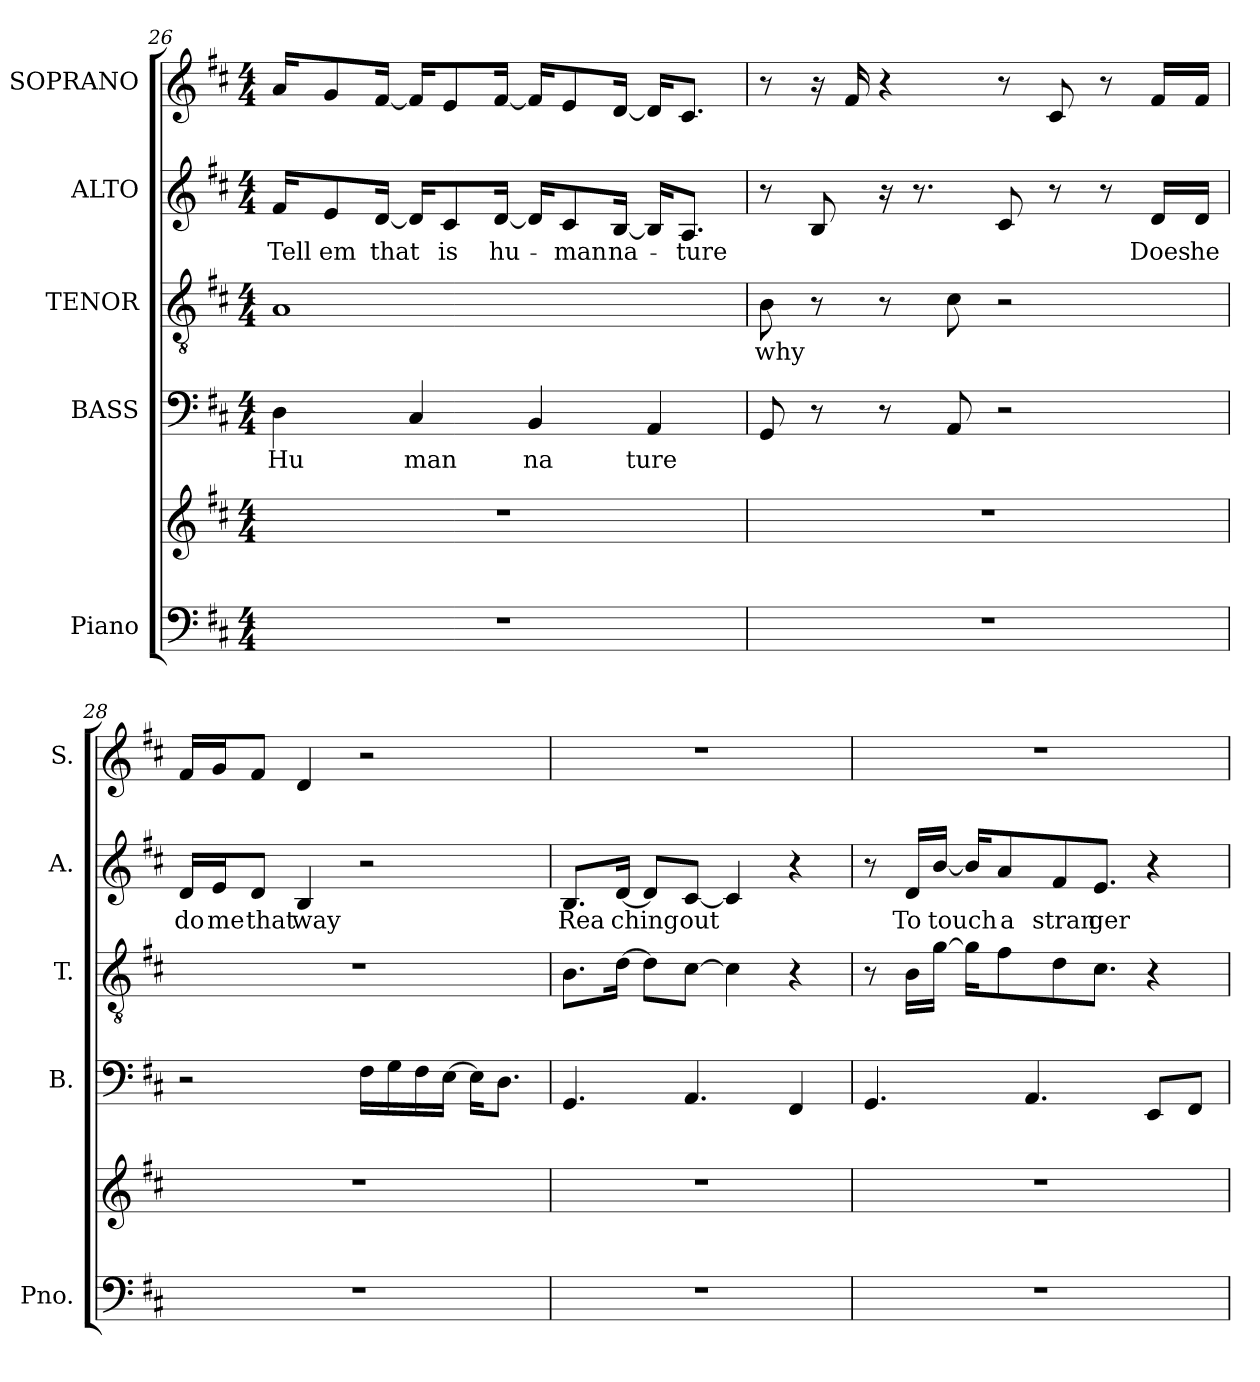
**kern	**kern	**kern	**text	**kern	**text	**kern	**text	**kern
*part5	*part5	*part4	*part4	*part3	*part3	*part2	*part2	*part1
*staff6	*staff5	*staff4	*staff4	*staff3	*staff3	*staff2	*staff2	*staff1
*I"Piano	*	*I"BASS	*	*I"TENOR	*	*I"ALTO	*	*I"SOPRANO
*I'Pno.	*	*I'B.	*	*I'T.	*	*I'A.	*	*I'S.
*clefF4	*clefG2	*clefF4	*	*clefGv2	*	*clefG2	*	*clefG2
*	*	*	*	*ITrd7c12	*	*	*	*
*k[f#c#]	*k[f#c#]	*k[f#c#]	*	*k[f#c#]	*	*k[f#c#]	*	*k[f#c#]
*D:	*D:	*D:	*	*D:	*	*D:	*	*D:
*M4/4	*M4/4	*M4/4	*	*M4/4	*	*M4/4	*	*M4/4
=26	=26	=26	=26	=26	=26	=26	=26	=26
!	!	!	!LO:LY:b:color=#000000	!	!	!	!	!
!	!	!	!	!	!	!	!LO:LY:b:color=#000000	!
1r	1r	4Di\	Hu	1AAi	.	16f#i/KL	Tell	16ai/KL
!	!	!	!	!	!	!	!LO:LY:b:color=#000000	!
.	.	.	.	.	.	8ei/	em	8gi/
!	!	!	!	!	!	!	!LO:LY:b:color=#000000	!
.	.	.	.	.	.	[16di/Jk	that	[16f#i/Jk
!	!	!	!LO:LY:b:color=#000000	!	!	!	!	!
.	.	4C#i/	man	.	.	16di/KL]	.	16f#i/KL]
!	!	!	!	!	!	!	!LO:LY:b:color=#000000	!
.	.	.	.	.	.	8c#i/	is	8ei/
!	!	!	!	!	!	!	!LO:LY:b:color=#000000	!
.	.	.	.	.	.	[16di/Jk	hu-	[16f#i/Jk
!	!	!	!LO:LY:b:color=#000000	!	!	!	!	!
.	.	4BBi/	na	.	.	16di/KL]	.	16f#i/KL]
!	!	!	!	!	!	!	!LO:LY:b:color=#000000	!
.	.	.	.	.	.	8c#i/	-man	8ei/
!	!	!	!	!	!	!	!LO:LY:b:color=#000000	!
.	.	.	.	.	.	[16Bi/Jk	na-	[16di/Jk
!	!	!	!LO:LY:b:color=#000000	!	!	!	!	!
.	.	4AAi/	ture	.	.	16Bi/KL]	.	16di/KL]
!	!	!	!	!	!	!	!LO:LY:b:color=#000000	!
.	.	.	.	.	.	8.Ai/J	-ture	8.c#i/J
!!LO:LB:g=z
=27	=27	=27	=27	=27	=27	=27	=27	=27
!	!	!	!	!	!LO:LY:b:color=#000000	!	!	!
1r	1r	8GGi/	.	8BBi\	why	8r	.	8r
.	.	8r	.	8r	.	8Bi/	.	16r
.	.	.	.	.	.	.	.	16f#i/
.	.	8r	.	8r	.	16r	.	4r
.	.	.	.	.	.	8.r	.	.
.	.	8AAi/	.	8C#i\	.	.	.	.
.	.	2r	.	2r	.	8c#i/	.	8r
.	.	.	.	.	.	8r	.	8c#i/
.	.	.	.	.	.	8r	.	8r
!	!	!	!	!	!	!	!LO:LY:b:color=#000000	!
.	.	.	.	.	.	16di/LL	Does	16f#i/LL
!	!	!	!	!	!	!	!LO:LY:b:color=#000000	!
.	.	.	.	.	.	16di/JJ	he	16f#i/JJ
=28	=28	=28	=28	=28	=28	=28	=28	=28
!	!	!	!	!	!	!	!LO:LY:b:color=#000000	!
1r	1r	2r	.	1r	.	16di/LL	do	16f#i/LL
!	!	!	!	!	!	!	!LO:LY:b:color=#000000	!
.	.	.	.	.	.	16ei/J	me	16gi/J
!	!	!	!	!	!	!	!LO:LY:b:color=#000000	!
.	.	.	.	.	.	8di/J	that	8f#i/J
!	!	!	!	!	!	!	!LO:LY:b:color=#000000	!
.	.	.	.	.	.	4Bi/	way	4di/
.	.	16F#i\LL	.	.	.	2r	.	2r
.	.	16Gi\	.	.	.	.	.	.
.	.	16F#i\	.	.	.	.	.	.
.	.	[16Ei\JJ	.	.	.	.	.	.
.	.	16Ei\KL]	.	.	.	.	.	.
.	.	8.Di\J	.	.	.	.	.	.
=29	=29	=29	=29	=29	=29	=29	=29	=29
!	!	!	!	!	!	!	!LO:LY:b:color=#000000	!
1r	1r	4.GGi/	.	8.BBi\L	.	8.Bi/L	Rea	1r
!	!	!	!	!	!	!	!LO:LY:b:color=#000000	!
.	.	.	.	[16Di\Jk	.	[16di/Jk	ching	.
.	.	.	.	8Di\L]	.	8di/L]	.	.
!	!	!	!	!	!	!	!LO:LY:b:color=#000000	!
.	.	4.AAi/	.	[8C#i\J	.	[8c#i/J	out	.
.	.	.	.	4C#i\]	.	4c#i/]	.	.
.	.	4FF#i/	.	4r	.	4r	.	.
=30	=30	=30	=30	=30	=30	=30	=30	=30
1r	1r	4.GGi/	.	8r	.	8r	.	1r
!	!	!	!	!	!	!	!LO:LY:b:color=#000000	!
.	.	.	.	16BBi\LL	.	16di/LL	To	.
!	!	!	!	!	!	!	!LO:LY:b:color=#000000	!
.	.	.	.	[16Gi\JJ	.	[16bi/JJ	touch	.
.	.	.	.	16Gi\KL]	.	16bi/KL]	.	.
!	!	!	!	!	!	!	!LO:LY:b:color=#000000	!
.	.	.	.	8F#i\	.	8ai/	a	.
.	.	4.AAi/	.	.	.	.	.	.
!	!	!	!	!	!	!	!LO:LY:b:color=#000000	!
.	.	.	.	8Di\	.	8f#i/	stran	.
!	!	!	!	!	!	!	!LO:LY:b:color=#000000	!
.	.	.	.	8.C#i\J	.	8.ei/J	ger	.
.	.	8EEi/L	.	4r	.	4r	.	.
.	.	8FF#i/J	.	.	.	.	.	.
=	=	=	=	=	=	=	=	=
*-	*-	*-	*-	*-	*-	*-	*-	*-
